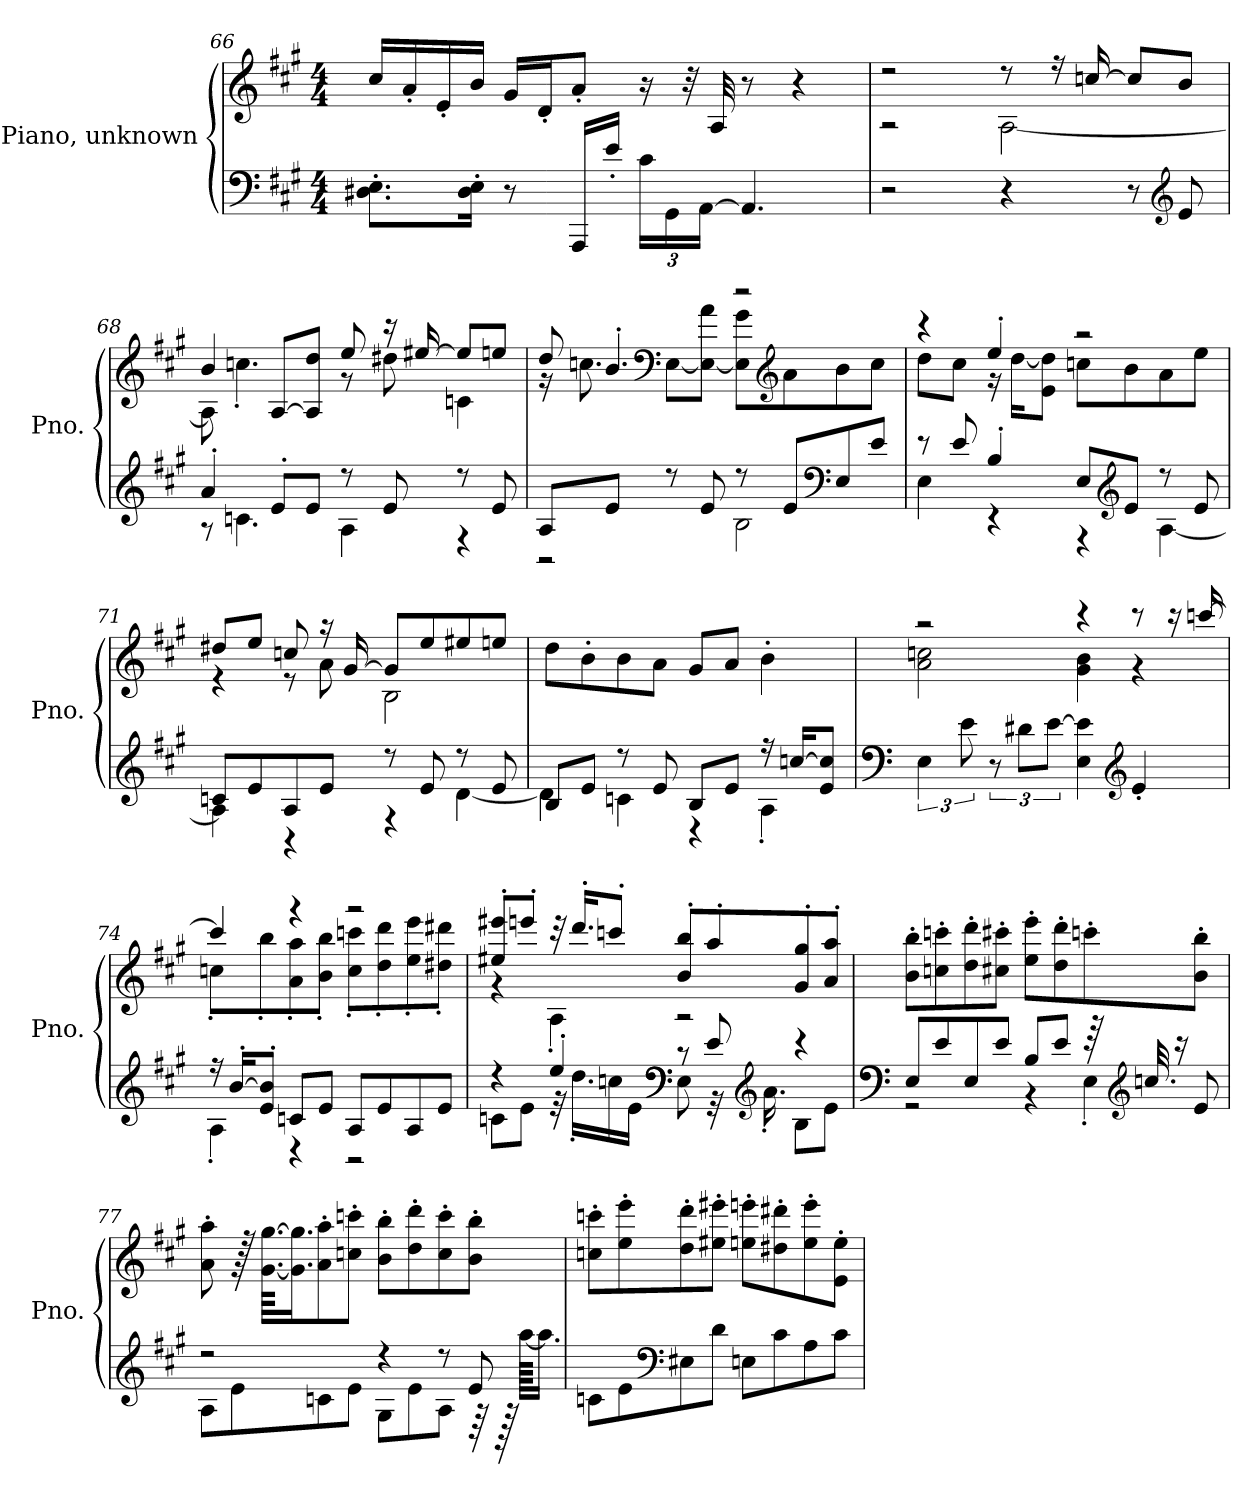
**kern	**kern
*part1	*part1
*staff2	*staff1
*I"Piano, unknown	*
*I'Pno.	*
!!LO:PB:g=z
*clefF4	*clefG2
*k[f#c#g#]	*k[f#c#g#]
*M4/4	*M4/4
=66	=66
8.D#X\' 8.E\'L	16cc#/LL
.	16a'/
.	16e'/
16D#\' 16E\'Jk	16b/JJ
8r	16g#/LL
.	16d'/J
16AAA/LL	8a'/J
16e'/JJ	.
*Xbrackettup	*
24c#\LL	16r
24GG#\	.
.	32r
[24AA\JJ	.
.	32A/
4.AA/]	8r
.	4r
=67	=67
*	*^
2r	2r	2r
4r	8r	[2A\
.	16r	.
.	[16ccn/	.
8r	8cc/L]	.
*clefG2	*	*
8e/	8b/J	.
=68	=68	=68
*^	*	*
4a'/	8r	4b/	8A\]
.	4.cn\	.	4.ccn'\
8e'/L	.	[8A/L	.
8e/J	.	8A/] 8dd/J	.
8r	4A\	8ee/	8r
8e/	.	16r	8dd#X\
.	.	[16ee#X/	.
8r	4r	8ee#/L]	4cn\
8e/	.	8een/J	.
!!LO:LB:g=z	!!
=69	=69	=69	=69
8A/L	2r	8dd/	16r
.	.	.	8.ccn\
8e/J	.	4.b'/	.
*	*	*clefF4	*
8r	.	.	[8E\L
8e/	.	.	8E\_ 8a\J
8r	2B\	2r	8E\] 8g#\L
*	*	*clefG2	*
8e/L	.	.	8a\
*clefF4	*	*	*
8E/	.	.	8b\
8e/J	.	.	8cc\J
=70	=70	=70	=70
8r	4E\	4r	8dd\L
8e/	.	.	8cc#\J
4B'/	4r	4ee'/	16r
.	.	.	[16dd\KL
.	.	.	8e\ 8dd\]J
8E/L	4r	2r	8ccn\L
*clefG2	*	*	*
8e/J	.	.	8b\
8r	[4A\	.	8a\
8e/	.	.	8ee\J
!!LO:LB:g=z	!!
=71	=71	=71	=71
8cn/L	4A\]	8dd#X/L	4r
8e/	.	8ee/J	.
8A/	4r	8ccn/	8r
8e/J	.	16r	8a\
.	.	[16g#/	.
8r	4r	8g#/L]	2B\
8e/	.	8ee/	.
8r	[4d\	8ee#X/	.
8e/	.	8een/J	.
*	*	*v	*v
=72	=72	=72
8B/L	4d\]	8dd\L
8e/J	.	8b'\
8r	4cn\	8b\
8e/	.	8a\J
8B/L	4r	8g#/L
8e/J	.	8a/J
16r	4A'\	4b'\
[16ccn/KL	.	.
8e/ 8cc/]J	.	.
*v	*v	*
=73	=73
*clefF4	*
*brackettup	*
*	*^
6E\	2r	2a\ 2ccn\
12e\	.	.
12r	.	.
12d#X\L	.	.
[12e\J	.	.
4E\ 4e\]	4r	4g#\ 4b\
*clefG2	*	*
4e'/	8r	4r
.	16r	.
.	[16cccn/	.
!!LO:LB:g=z	!!
=74	=74	=74
*^	*	*
16r	4A'\	4ccc/]	8ccn'\L
[16b'/KL	.	.	.
8e/' 8b/]'J	.	.	8bb'\
8cn/L	4r	4r	8a\' 8aa\'
8e/J	.	.	8b\' 8bb\'J
8A/L	2r	2r	8cc\' 8cccn\'L
8e/	.	.	8dd\' 8ddd\'
8A/	.	.	8ee\' 8eee\'
8e/J	.	.	8dd#X\' 8ddd#X\'J
=75	=75	=75	=75
4r	8cn\L	8ee#X/' 8eee#X/'L	4r
.	8e\J	8eeen'/J	.
4ee'/	32r	32r	4A'\
.	16.dd'\LL	16.ddd'/KL	.
.	16ccn\	8cccn'/J	.
.	16e\JJ	.	.
*clefF4	*	*	*
8r	8E\	8b/' 8bb/'L	2r
8e/	32r	8aa'/	.
*clefG2	*	*	*
.	16.a'\	.	.
4r	8B\L	8g#/' 8gg#/'	.
.	8e\J	8a/' 8aa/'J	.
*	*	*v	*v
!!LO:LB:g=z
=76	=76	=76
*clefF4	*	*
8E/L	2r	8b\' 8bb\'L
8e/	.	8ccn\' 8cccn\'
8E/	.	8dd\' 8ddd\'
8e/J	.	8cc#X\' 8ccc#X\'J
8B/L	4r	8ee\' 8eee\'L
8e/J	.	8dd\' 8ddd\'
64r	4E'\	8cccn'\
*clefG2	*	*
32.ccn/	.	.
16r	.	.
8e/	.	8b\' 8bb\'J
=77	=77	=77
2r	8A\L	8a\' 8aa\'
.	8e\	128r
.	.	[64.g#\ [64.gg#\KKLL
.	.	16.g#\] 16.gg#\]J
.	8cn\	8a\' 8aa\'
.	8e\J	8ccn\' 8cccn\'J
4r	8G#\L	8b\' 8bb\'L
.	8e\	8dd\' 8ddd\'
8r	8A\J	8cc\' 8ccc\'
8e/	64r	8b\' 8bb\'J
.	128r	.
.	[128aa\KKKLL	.
.	16.aa\JJ]	.
*v	*v	*
!!LO:LB:g=z
=78	=78
8cn\L	8ccn\' 8cccn\'L
8e\	8ee\' 8eee\'
*clefF4	*
8E#X\	8dd\' 8ddd\'
8d\J	8ee#X\' 8eee#X\'J
8En\L	8een\' 8eeen\'L
8c\	8dd#X\' 8ddd#X\'
8A\	8ee\' 8eee\'
8c\J	8e\' 8ee\'J
=	=
*-	*-
